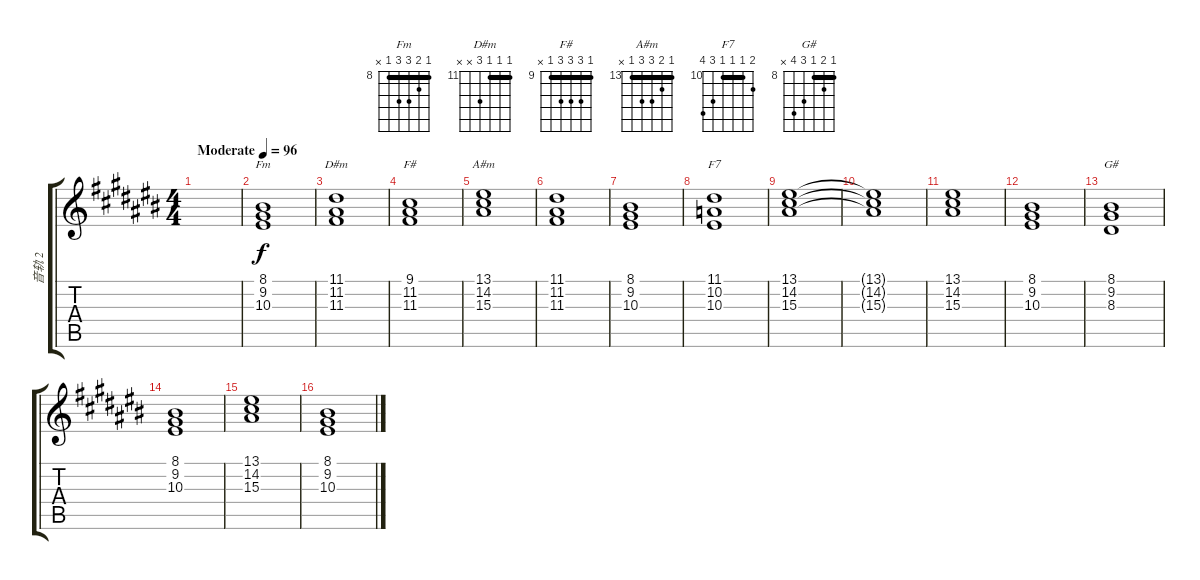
\track ("音轨 2" "音轨 2") {instrument stringensemble1}
\staff {score tabs}
\tuning (E4 B3 G3 D3 A2 E2) {hide}
\chord ("Fm" 8 9 10 10 8 x) {firstfret 8 barre 8}
\chord ("D#m" 11 11 11 13 x x) {firstfret 11 barre 11}
\chord ("F#" 9 11 11 11 9 x) {firstfret 9 barre 9}
\chord ("A#m" 13 14 15 15 13 x) {firstfret 13 barre 13}
\chord ("F7" 11 10 10 10 12 13) {firstfret 10 barre 10}
\chord ("G#" 8 9 8 10 11 x) {firstfret 8 barre 8}
\ts (4 4)
\tempo (96 "Moderate")
\clef g2
\ks c#
|
(8.1 9.2 10.3).1{ch "Fm"} |
(11.1 11.2 11.3).1{ch "D#m"} |
(9.1 11.2 11.3).1{ch "F#"} |
(13.1 14.2 15.3).1{ch "A#m"} |
(11.1 11.2 11.3).1 |
(8.1 9.2 10.3).1 |
(11.1 10.2 10.3).1{ch "F7"} |
(13.1 14.2 15.3).1 |
(13.1{t} 14.2{t} 15.3{t}).1 |
(13.1 14.2 15.3).1 |
(8.1 9.2 10.3).1 |
(8.1 9.2 8.3).1{ch "G#"} |
(8.1 9.2 10.3).1 |
(13.1 14.2 15.3).1 |
(8.1 9.2 10.3).1
